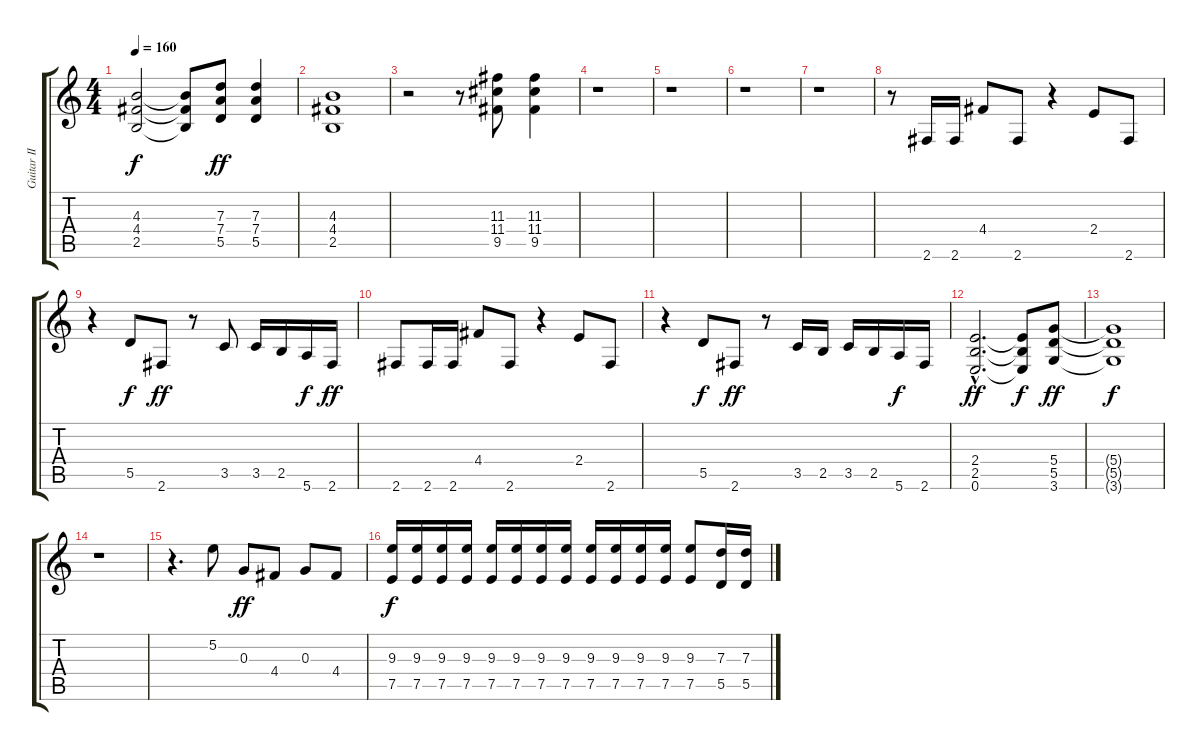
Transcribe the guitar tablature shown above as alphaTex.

\track ("Guitar II" "Guitar II") {instrument distortionguitar}
\staff {score tabs}
\tuning (E4 B3 G3 D3 A2 E2) {hide}
\ts (4 4)
\tempo 160
\clef g2
\ks c
(4.3{t} 4.4{t} 2.5{t}).2{dy f} (4.3{t} 4.4{t} 2.5{t}).8 (7.3 7.4 5.5).8{dy ff} (7.3 7.4 5.5).4 |
(4.3 4.4 2.5).1 |
r.2 r.8 (11.3 11.4 9.5).8 (11.3 11.4 9.5).4 |
r.1 |
r.1 |
r.1 |
r.1 |
r.8 2.6.16 2.6.16 4.4.8 2.6.8 r.4 2.4.8 2.6.8 |
r.4 5.5.8{dy f} 2.6.8{dy ff} r.8 3.5.8 3.5.16 2.5.16 5.6.16{dy f} 2.6.16{dy ff} |
2.6.8 2.6.16 2.6.16 4.4.8 2.6.8 r.4 2.4.8 2.6.8 |
r.4 5.5.8{dy f} 2.6.8{dy ff} r.8 3.5.16 2.5.16 3.5.16 2.5.16 5.6.16{dy f} 2.6.16 |
(2.4{hac} 2.5{hac} 0.6{hac}).2{d dy ff} (2.4{t} 2.5{t} 0.6{t}).8{dy f} (5.4 5.5 3.6).8{dy ff} |
(5.4{t} 5.5{t} 3.6{t}).1{dy f} |
r.1 |
r.4{d} 5.2.8 0.3.8{dy ff} 4.4.8 0.3.8 4.4.8 |
(9.3 7.5).16{dy f} (9.3 7.5).16 (9.3 7.5).16 (9.3 7.5).16 (9.3 7.5).16 (9.3 7.5).16 (9.3 7.5).16 (9.3 7.5).16 (9.3 7.5).16 (9.3 7.5).16 (9.3 7.5).16 (9.3 7.5).16 (9.3 7.5).8 (7.3 5.5).16 (7.3 5.5).16
